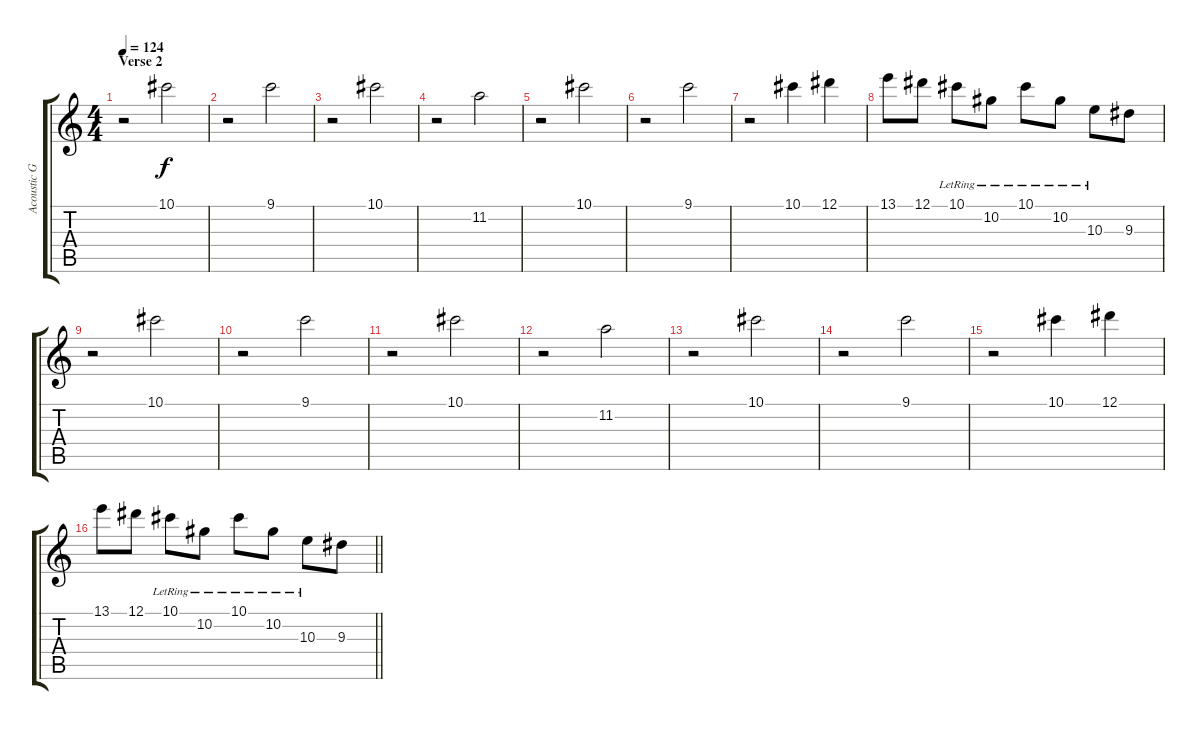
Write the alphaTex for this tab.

\track ("Acoustic Guitar 2" "Acoustic G") {instrument acousticguitarsteel}
\staff {score tabs}
\tuning (Eb4 Bb3 Gb3 Db3 Ab2 Eb2) {hide}
\ts (4 4)
\section ("" "Verse 2")
\tempo 124
\clef g2
\ks c
r.2{dy f} 10.1.2 |
r.2 9.1.2 |
r.2 10.1.2 |
r.2 11.2.2 |
r.2 10.1.2 |
r.2 9.1.2 |
r.2 10.1.4 12.1.4 |
13.1.8 12.1.8 10.1{lr}.8 10.2{lr}.8 10.1{lr}.8 10.2{lr}.8 10.3{lr}.8 9.3.8 |
r.2 10.1.2 |
r.2 9.1.2 |
r.2 10.1.2 |
r.2 11.2.2 |
r.2 10.1.2 |
r.2 9.1.2 |
r.2 10.1.4 12.1.4 |
\barLineRight lightlight
13.1.8 12.1.8 10.1{lr}.8 10.2{lr}.8 10.1{lr}.8 10.2{lr}.8 10.3{lr}.8 9.3.8
